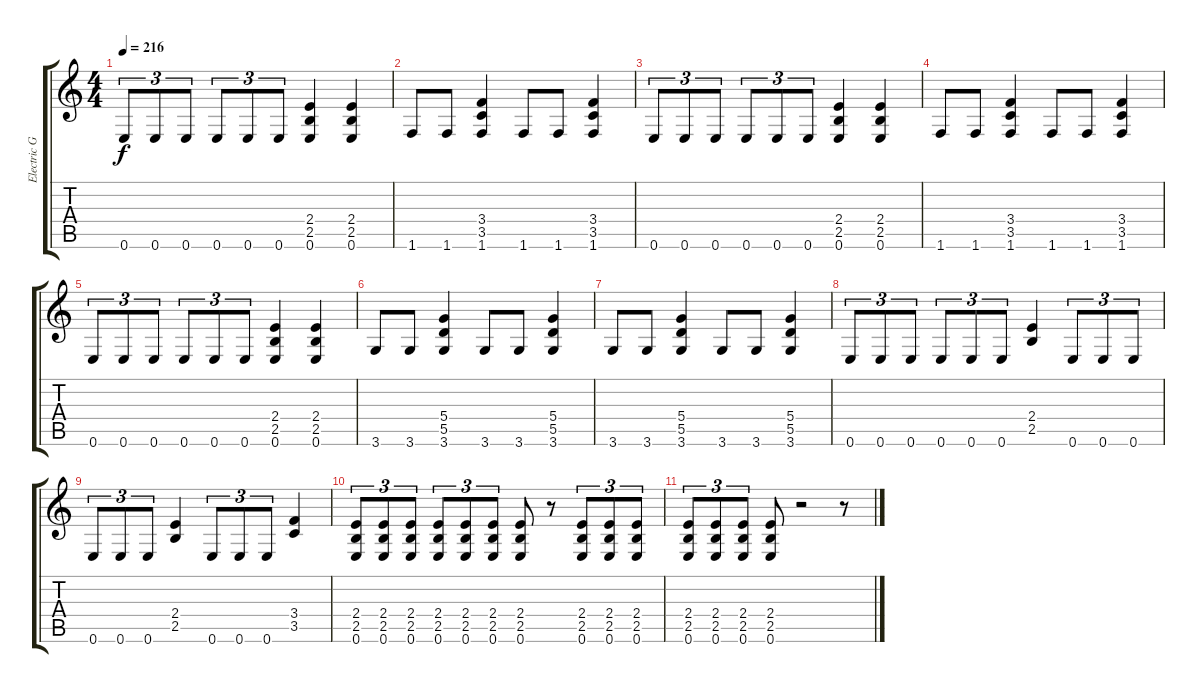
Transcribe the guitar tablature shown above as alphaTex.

\track ("Electric Guitar (Guitar 2)" "Electric G") {instrument electricguitarclean}
\staff {score tabs}
\tuning (E4 B3 G3 D3 A2 E2) {hide}
\ts (4 4)
\tempo 216
\clef g2
\ks c
0.6.8{tu (3 2) dy f} 0.6.8{tu (3 2)} 0.6.8{tu (3 2)} 0.6.8{tu (3 2)} 0.6.8{tu (3 2)} 0.6.8{tu (3 2)} (2.4 2.5 0.6).4 (2.4 2.5 0.6).4 |
1.6.8 1.6.8 (3.4 3.5 1.6).4 1.6.8 1.6.8 (3.4 3.5 1.6).4 |
0.6.8{tu (3 2)} 0.6.8{tu (3 2)} 0.6.8{tu (3 2)} 0.6.8{tu (3 2)} 0.6.8{tu (3 2)} 0.6.8{tu (3 2)} (2.4 2.5 0.6).4 (2.4 2.5 0.6).4 |
1.6.8 1.6.8 (3.4 3.5 1.6).4 1.6.8 1.6.8 (3.4 3.5 1.6).4 |
0.6.8{tu (3 2)} 0.6.8{tu (3 2)} 0.6.8{tu (3 2)} 0.6.8{tu (3 2)} 0.6.8{tu (3 2)} 0.6.8{tu (3 2)} (2.4 2.5 0.6).4 (2.4 2.5 0.6).4 |
3.6.8 3.6.8 (5.4 5.5 3.6).4 3.6.8 3.6.8 (5.4 5.5 3.6).4 |
3.6.8 3.6.8 (5.4 5.5 3.6).4 3.6.8 3.6.8 (5.4 5.5 3.6).4 |
0.6.8{tu (3 2)} 0.6.8{tu (3 2)} 0.6.8{tu (3 2)} 0.6.8{tu (3 2)} 0.6.8{tu (3 2)} 0.6.8{tu (3 2)} (2.4 2.5).4 0.6.8{tu (3 2)} 0.6.8{tu (3 2)} 0.6.8{tu (3 2)} |
0.6.8{tu (3 2)} 0.6.8{tu (3 2)} 0.6.8{tu (3 2)} (2.4 2.5).4 0.6.8{tu (3 2)} 0.6.8{tu (3 2)} 0.6.8{tu (3 2)} (3.4 3.5).4 |
(2.4 2.5 0.6).8{tu (3 2)} (2.4 2.5 0.6).8{tu (3 2)} (2.4 2.5 0.6).8{tu (3 2)} (2.4 2.5 0.6).8{tu (3 2)} (2.4 2.5 0.6).8{tu (3 2)} (2.4 2.5 0.6).8{tu (3 2)} (2.4 2.5 0.6).8 r.8 (2.4 2.5 0.6).8{tu (3 2)} (2.4 2.5 0.6).8{tu (3 2)} (2.4 2.5 0.6).8{tu (3 2)} |
(2.4 2.5 0.6).8{tu (3 2)} (2.4 2.5 0.6).8{tu (3 2)} (2.4 2.5 0.6).8{tu (3 2)} (2.4 2.5 0.6).8 r.2 r.8
